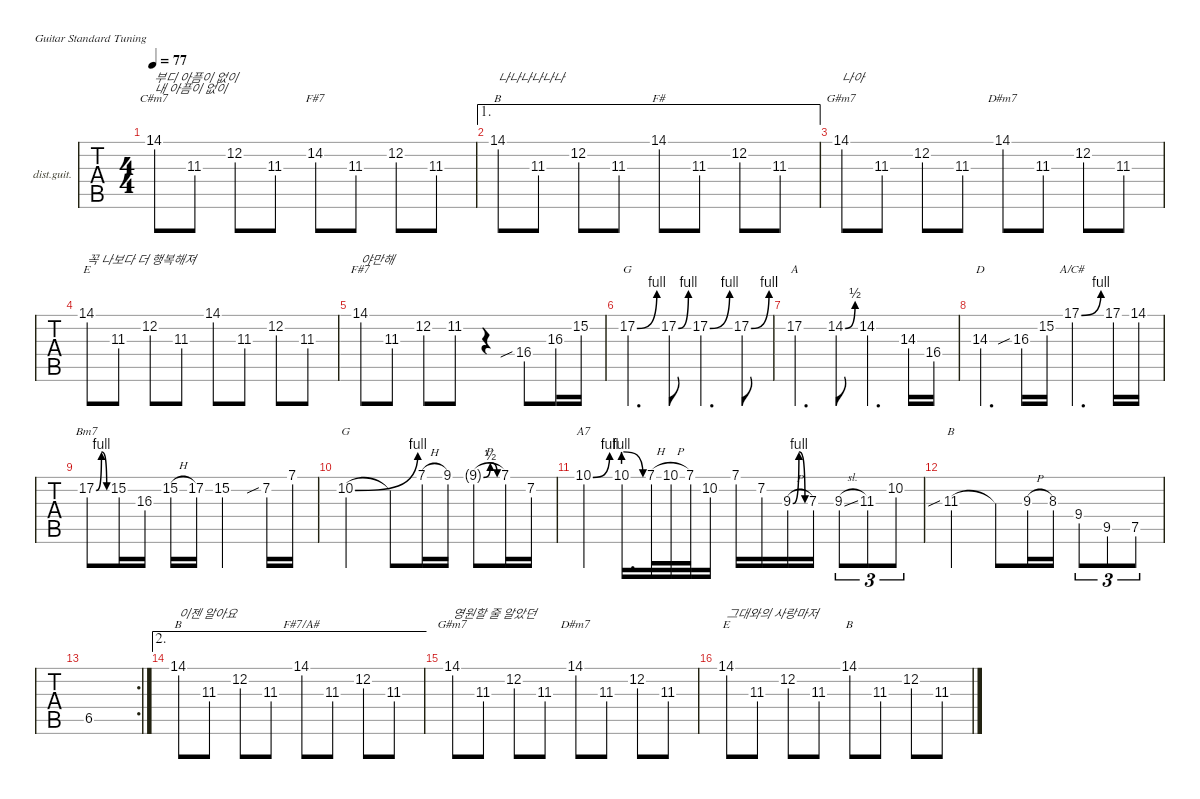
\defaultSystemsLayout 4
\hideDynamics
\bracketExtendMode nobrackets
\firstSystemTrackNameOrientation horizontal
\track ("Distortion Guitar" "dist.guit.") {defaultSystemsLayout 4 instrument distortionguitar}
\staff {tabs}
\tuning (E4 B3 G3 D3 A2 E2)
\chord ("B" 2 4 4 4 2 x) {showdiagram false showfingering false barre 2}
\chord ("G#m7" 11 12 13 13 11 x) {firstfret 11 showdiagram false showfingering false barre 11}
\chord ("D#m7" 6 7 8 8 6 x) {firstfret 6 showdiagram false showfingering false barre 6}
\chord ("E" 0 0 1 2 2 0) {showdiagram false showfingering false}
\chord ("C#m7" 4 5 4 6 4 x) {firstfret 4 showdiagram false showfingering false barre (4 4)}
\chord ("F#7" 2 2 3 2 4 2) {showdiagram false showfingering false barre (2 2 2)}
\chord ("F#7/A#" 2 2 3 2 4 2) {showdiagram false showfingering false barre (2 2 2)}
\chord ("F#" 2 2 3 2 4 2) {showdiagram false showfingering false barre (2 2 2)}
\chord ("G" 2 3 4 5 x x) {showdiagram false showfingering false}
\chord ("A" x 2 0 2 0 x) {showdiagram false showfingering false}
\chord ("D" 2 3 2 0 x x) {showdiagram false showfingering false barre 2}
\chord ("A/C#" 17 x x x x x) {firstfret 17 showdiagram false showfingering false}
\chord ("Bm7" 2 3 4 4 2 x) {showdiagram false showfingering false barre 2}
\chord ("G" 3 0 0 0 2 3) {showdiagram false showfingering false}
\chord ("A7" x 2 0 2 0 x) {showdiagram false showfingering false}
\ts (4 4)
\tempo 77
\clef g2
\ks c
14.1{acc #}.8{ch "C#m7" txt "부디 아픔이 없이\n내 아픔이 없이" dy mf} 11.3{acc #}.8 12.2.8 11.3{acc #}.8 14.2{acc #}.8{ch "F#7"} 11.3{acc #}.8 12.2.8 11.3{acc #}.8 |
\ae 1
14.1{acc #}.8{ch "B" txt "나나나나나나"} 11.3{acc #}.8 12.2.8 11.3{acc #}.8 14.1{acc #}.8{ch "F#"} 11.3{acc #}.8 12.2.8 11.3{acc #}.8 |
14.1{acc #}.8{ch "G#m7" txt "나아"} 11.3{acc #}.8 12.2.8 11.3{acc #}.8 14.1{acc #}.8{ch "D#m7"} 11.3{acc #}.8 12.2.8 11.3{acc #}.8 |
14.1{acc #}.8{ch "E" txt "꼭 나보다 더 행복해져"} 11.3{acc #}.8 12.2.8 11.3{acc #}.8 14.1{acc #}.8 11.3{acc #}.8 12.2.8 11.3{acc #}.8 |
14.1{acc #}.8{ch "F#7" txt "야만해"} 11.3{acc #}.8 12.2.8 11.2{acc #}.8 r.4 16.4{sib acc #}.8 16.3.16 15.2.16 |
17.2{be (bend 0 0 15 4)}.4{d ch "G"} 17.2{be (bend 0 0 15 4)}.8 17.2{be (bend 0 0 15 4)}.4{d} 17.2{be (bend 0 0 15 4)}.8 |
17.2.4{d ch "A"} 14.2{be (bend 0 0 13.799999999999999 2) acc #}.8 14.2{acc #}.4{d} 14.3.16 16.4{acc #}.16 |
14.3.4{d ch "D"} 16.3{sib}.16 15.2.16 17.1{be (bend 0 0 15 4)}.4{d ch "A/C#"} 17.1.16 14.1{acc #}.16 |
17.2{be (bendrelease 0 0 10.2 4 20.4 4 30 0)}.8{ch "Bm7"} 15.2.16 16.3.16 15.2{h}.16 17.2.16 15.2.2 7.2{sib acc #}.16 7.1.16 |
10.2{be (bend 0 0 15 4)}.2{ch "G"} 10.2{t}.8 7.1{h}.16 9.1{acc #}.16 9.1{be (bendrelease 0 0 9.6 2 20.4 2 30 0) h g acc #}.8 7.1.16 7.2{acc #}.16 |
10.1{be (bend 0 0 15 4)}.4{ch "A7"} 10.1{be (prebendrelease 0 4 15 0)}.16{d} 7.1{h}.32 10.1{h}.32 7.1.32 10.2.16 7.1.16 7.2{acc #}.16 9.3{be (bendrelease 0 0 10.2 4 20.4 4 30 0) h}.16 7.3.16 9.3{sl}.8{tu (3 2)} 11.3{acc #}.8{tu (3 2)} 10.2.8{tu (3 2)} |
11.3{sib acc #}.2{ch "B"} 11.3{t acc #}.8 9.3{h}.16 8.3{acc #}.16 9.4.8{tu (3 2)} 9.5{acc #}.8{tu (3 2)} 7.5.8{tu (3 2)} |
\rc 2
6.5{acc #}.1 |
\ae 2
14.1{acc #}.8{ch "B" txt "이젠 알아요"} 11.3{acc #}.8 12.2.8 11.3{acc #}.8 14.1{acc #}.8{ch "F#7/A#"} 11.3{acc #}.8 12.2.8 11.3{acc #}.8 |
14.1{acc #}.8{ch "G#m7" txt "영원할 줄 알았던"} 11.3{acc #}.8 12.2.8 11.3{acc #}.8 14.1{acc #}.8{ch "D#m7"} 11.3{acc #}.8 12.2.8 11.3{acc #}.8 |
14.1{acc #}.8{ch "E" txt "그대와의 사랑마저"} 11.3{acc #}.8 12.2.8 11.3{acc #}.8 14.1{acc #}.8{ch "B"} 11.3{acc #}.8 12.2.8 11.3{acc #}.8
